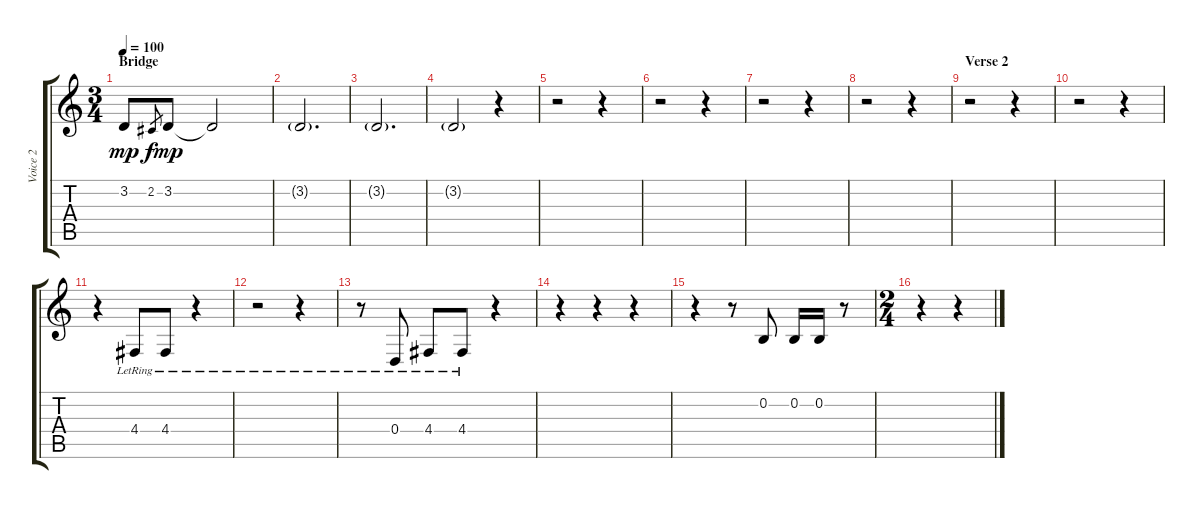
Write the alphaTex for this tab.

\track ("Voice 2" "Voice 2") {instrument choiraahs}
\staff {score tabs}
\tuning (E4 B3 G3 D3 A2 E2) {hide}
\ts (3 4)
\section ("" "Bridge")
\tempo 100
\clef g2
\ks c
3.2.8{dy mp} 2.2.8{gr dy f} 3.2.8{dy mp} 3.2{t}.2 |
3.2{g}.2{d} |
3.2{g}.2{d} |
3.2{g}.2{volume 0} r.4 |
r.2{volume 16} r.4 |
r.2 r.4 |
r.2 r.4 |
r.2 r.4 |
\section ("" "Verse 2")
r.2 r.4 |
r.2{volume 16} r.4 |
r.4 4.4{lr}.8 4.4{lr}.8 r.4 |
r.2 r.4 |
r.8 0.4{lr}.8 4.4{lr}.8 4.4{lr}.8 r.4 |
r.4 r.4 r.4 |
r.4 r.8 0.2.8 0.2.16 0.2.16 r.8 |
\ts (2 4)
r.4 r.4
